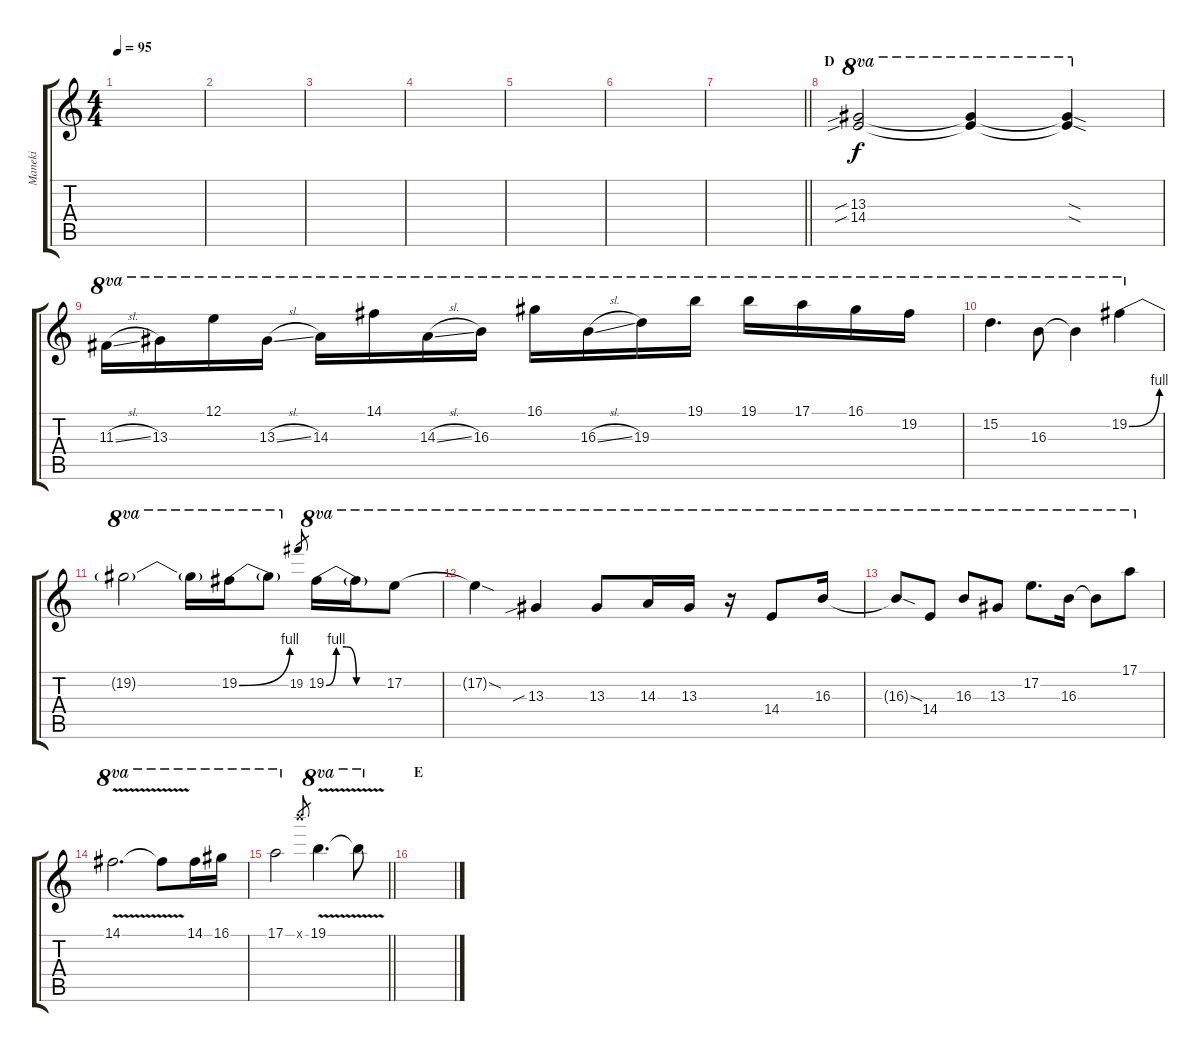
\track ("Maneki" "Maneki") {instrument electricguitarclean}
\staff {score tabs}
\tuning (E4 B3 G3 D3 A2 E2) {hide}
\ts (4 4)
\tempo 95
\clef g2
\ks c
|
|
|
|
|
|
\barLineRight lightlight
|
\section ("" "D")
(13.3{sib} 14.4{sib}).2{ot 8va} (13.3{t} 14.4{t}).4{ot 8va} (13.3{sod t} 14.4{sod t}).4{ot 8va} |
11.3{sl}.16{ot 8va} 13.3.16{ot 8va} 12.1.16{ot 8va} 13.3{sl}.16{ot 8va} 14.3.16{ot 8va} 14.1.16{ot 8va} 14.3{sl}.16{ot 8va} 16.3.16{ot 8va} 16.1.16{ot 8va} 16.3{sl}.16{ot 8va} 19.3.16{ot 8va} 19.1.16{ot 8va} 19.1.16{ot 8va} 17.1.16{ot 8va} 16.1.16{ot 8va} 19.2.16{ot 8va} |
15.2.4{d ot 8va} 16.3.8{ot 8va} 16.3{t}.4{ot 8va} 19.2{be (bend 0 0 60 4)}.4{ot 8va} |
19.2{t}.2{ot 8va} 19.2{t}.16{ot 8va} 19.2{be (bend 0 0 60 4)}.16{ot 8va} 19.2{t}.8{ot 8va} 19.2.8{gr} 19.2{be (custom 0 0 10 4 20 4 30 0 60 0)}.16{ot 8va} 19.2{t}.16{ot 8va} 17.2.8{ot 8va} |
17.2{sod t}.4{ot 8va} 13.3{sib}.4{ot 8va} 13.3.8{ot 8va} 14.3.16{ot 8va} 13.3.16{ot 8va} r.16{ot 8va} 14.4.8{ot 8va} 16.3.16{ot 8va} |
16.3{sod t}.8{ot 8va} 14.4.8{ot 8va} 16.3.8{ot 8va} 13.3.8{ot 8va} 17.2.8{d ot 8va} 16.3.16{ot 8va} 16.3{t}.8{ot 8va} 17.1.8{ot 8va} |
14.1{v}.2{d ot 8va} 14.1{t}.8{ot 8va} 14.1.16{ot 8va} 16.1.16{ot 8va} |
\barLineRight lightlight
17.1.2{ot 8va} 19.1{x}.8{gr} 19.1{v}.4{d ot 8va} 19.1{t}.8{ot 8va} |
\section ("" "E")
